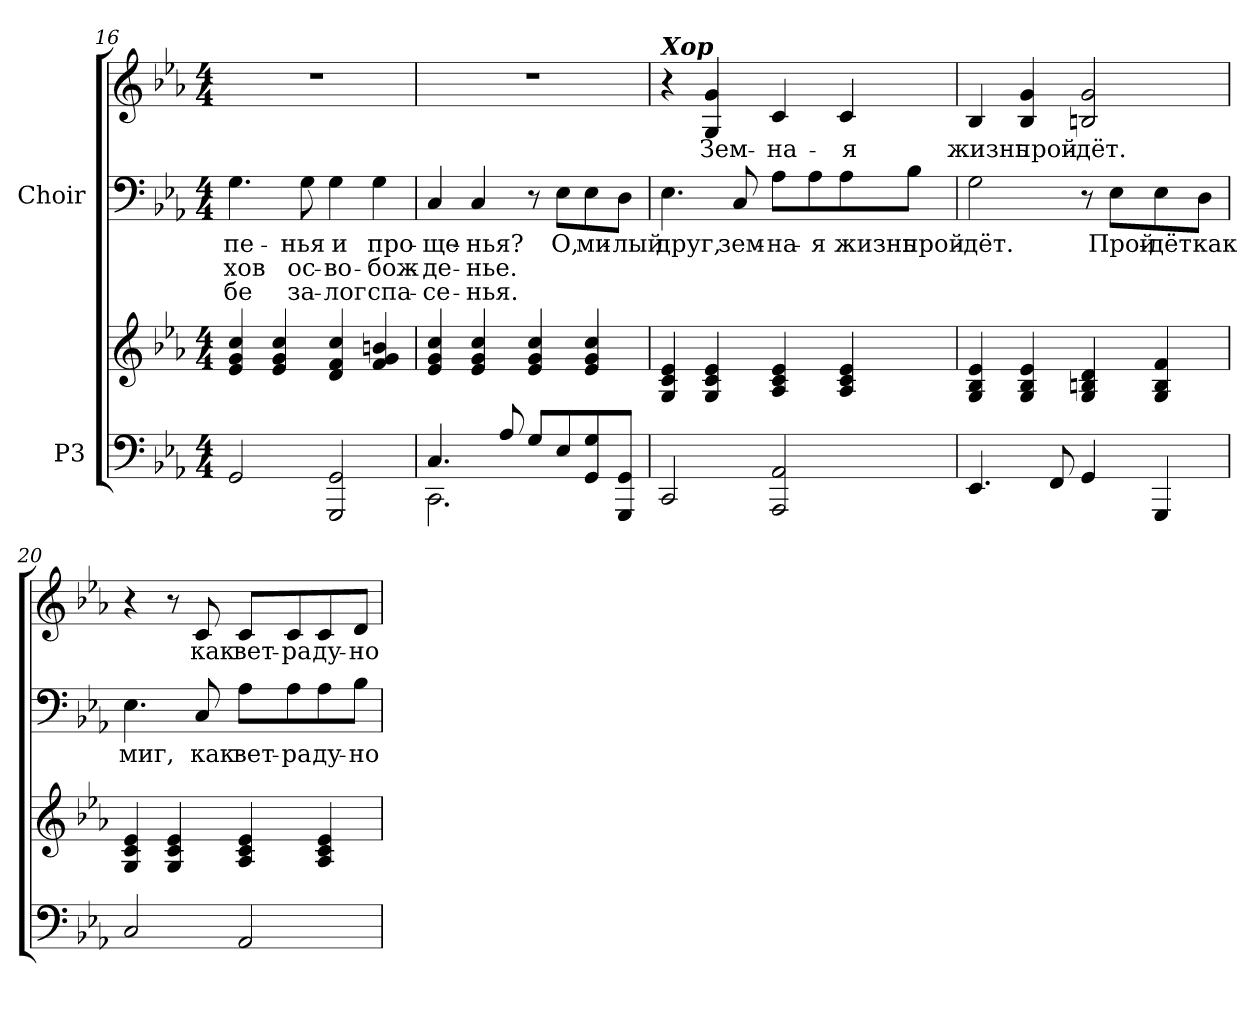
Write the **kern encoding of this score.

**kern	**kern	**kern	**text	**text	**text	**kern	**text
*part2	*part2	*part1	*part1	*part1	*part1	*part1	*part1
*staff4	*staff3	*staff2	*staff2	*staff2	*staff2	*staff1	*staff1
*I"P3	*	*I"Choir	*	*	*	*	*
!!LO:LB:g=z
*clefF4	*clefG2	*clefF4	*	*	*	*clefG2	*
*k[b-e-a-]	*k[b-e-a-]	*k[b-e-a-]	*	*	*	*k[b-e-a-]	*
*c:	*c:	*c:	*	*	*	*c:	*
*M4/4	*M4/4	*M4/4	*	*	*	*M4/4	*
=16	=16	=16	=16	=16	=16	=16	=16
!	!	!	!LO:LY:a:color=#000000	!LO:LY:a:color=#000000	!LO:LY:a:color=#000000	!	!
2GGi/	4e-i/ 4gi 4cci	4.Gi\	-пе-	-хов	-бе	1r	.
.	4e-i/ 4gi 4cci	.	.	.	.	.	.
!	!	!	!LO:LY:a:color=#000000	!LO:LY:a:color=#000000	!LO:LY:a:color=#000000	!	!
.	.	8Gi\	-нья	ос-	за-	.	.
!	!	!	!LO:LY:a:color=#000000	!LO:LY:a:color=#000000	!LO:LY:a:color=#000000	!	!
2GGGi/ 2GGi	4di/ 4fi 4cci	4Gi\	и	-во-	-лог	.	.
!	!	!	!LO:LY:a:color=#000000	!LO:LY:a:color=#000000	!LO:LY:a:color=#000000	!	!
.	4fi/ 4gi 4bni	4Gi\	про-	-бож-	спа-	.	.
=17	=17	=17	=17	=17	=17	=17	=17
*^	*	*	*	*	*	*	*
!	!	!	!	!LO:LY:a:color=#000000	!LO:LY:a:color=#000000	!LO:LY:a:color=#000000	!	!
4.Ci/	2.CCi\	4e-i/ 4gi 4cci	4Ci/	-ще-	-де-	-се-	1r	.
!	!	!	!	!LO:LY:a:color=#000000	!LO:LY:a:color=#000000	!LO:LY:a:color=#000000	!	!
.	.	4e-i/ 4gi 4cci	4Ci/	-нья?	-нье.	-нья.	.	.
8A-i/	.	.	.	.	.	.	.	.
8Gi/L	.	4e-i/ 4gi 4cci	8r	.	.	.	.	.
!	!	!	!	!LO:LY:a:color=#000000	!	!	!	!
8E-i/	.	.	8E-i\L	О,	.	.	.	.
!	!	!	!	!LO:LY:a:color=#000000	!	!	!	!
8GGi/ 8Gi	4ryy	4e-i/ 4gi 4cci	8E-i\	ми-	.	.	.	.
!	!	!	!	!LO:LY:a:color=#000000	!	!	!	!
8GGGi/ 8GGiJ	.	.	8Di\J	-лый	.	.	.	.
*v	*v	*	*	*	*	*	*	*
=18	=18	=18	=18	=18	=18	=18	=18
!	!	!	!	!	!	!LO:TX:a:Bi:t=Хор	!
!	!	!	!LO:LY:a:color=#000000	!	!	!	!
2CCi/	4Gi/ 4ci 4e-i	4.E-i\	друг,	.	.	4r	.
!	!	!	!	!	!	!	!LO:LY:b:color=#000000
.	4Gi/ 4ci 4e-i	.	.	.	.	4Gi/ 4gi	Зем-
!	!	!	!LO:LY:a:color=#000000	!	!	!	!
.	.	8Ci/	зем-	.	.	.	.
!	!	!	!LO:LY:a:color=#000000	!	!	!	!
!	!	!	!	!	!	!	!LO:LY:b:color=#000000
2AAA-i/ 2AA-i	4A-i/ 4ci 4e-i	8A-i\L	-на-	.	.	4ci/	-на-
!	!	!	!LO:LY:a:color=#000000	!	!	!	!
.	.	8A-i\	-я	.	.	.	.
!	!	!	!LO:LY:a:color=#000000	!	!	!	!
!	!	!	!	!	!	!	!LO:LY:b:color=#000000
.	4A-i/ 4ci 4e-i	8A-i\	жизнь	.	.	4ci/	-я
!	!	!	!LO:LY:a:color=#000000	!	!	!	!
.	.	8B-i\J	прой--	.	.	.	.
!!LO:PB:g=z
=19	=19	=19	=19	=19	=19	=19	=19
!	!	!	!LO:LY:a:color=#000000	!	!	!	!
!	!	!	!	!	!	!	!LO:LY:b:color=#000000
4.EE-i/	4Gi/ 4B-i 4e-i	2Gi\	-дёт.	.	.	4B-i/	жизнь
!	!	!	!	!	!	!	!LO:LY:b:color=#000000
.	4Gi/ 4B-i 4e-i	.	.	.	.	4B-i/ 4gi	прой-
8FFi/	.	.	.	.	.	.	.
!	!	!	!	!	!	!	!LO:LY:b:color=#000000
4GGi/	4Gi/ 4Bni 4di	8r	.	.	.	2Bni/ 2gi	-дёт.
!	!	!	!LO:LY:a:color=#000000	!	!	!	!
.	.	8E-i\L	Прой-	.	.	.	.
!	!	!	!LO:LY:a:color=#000000	!	!	!	!
4GGGi/	4Gi/ 4Bi 4fi	8E-i\	-дёт	.	.	.	.
!	!	!	!LO:LY:a:color=#000000	!	!	!	!
.	.	8Di\J	как	.	.	.	.
=20	=20	=20	=20	=20	=20	=20	=20
!	!	!	!LO:LY:a:color=#000000	!	!	!	!
2Ci/	4Gi/ 4ci 4e-i	4.E-i\	миг,	.	.	4r	.
.	4Gi/ 4ci 4e-i	.	.	.	.	8r	.
!	!	!	!LO:LY:a:color=#000000	!	!	!	!
!	!	!	!	!	!	!	!LO:LY:b:color=#000000
.	.	8Ci/	как	.	.	8ci/	как
!	!	!	!LO:LY:a:color=#000000	!	!	!	!
!	!	!	!	!	!	!	!LO:LY:b:color=#000000
2AA-i/	4A-i/ 4ci 4e-i	8A-i\L	вет-	.	.	8ci/L	вет-
!	!	!	!LO:LY:a:color=#000000	!	!	!	!
!	!	!	!	!	!	!	!LO:LY:b:color=#000000
.	.	8A-i\	-ра	.	.	8ci/	-ра
!	!	!	!LO:LY:a:color=#000000	!	!	!	!
!	!	!	!	!	!	!	!LO:LY:b:color=#000000
.	4A-i/ 4ci 4e-i	8A-i\	ду-	.	.	8ci/	ду-
!	!	!	!LO:LY:a:color=#000000	!	!	!	!
!	!	!	!	!	!	!	!LO:LY:b:color=#000000
.	.	8B-i\J	-но-	.	.	8di/J	-но-
=	=	=	=	=	=	=	=
*-	*-	*-	*-	*-	*-	*-	*-
